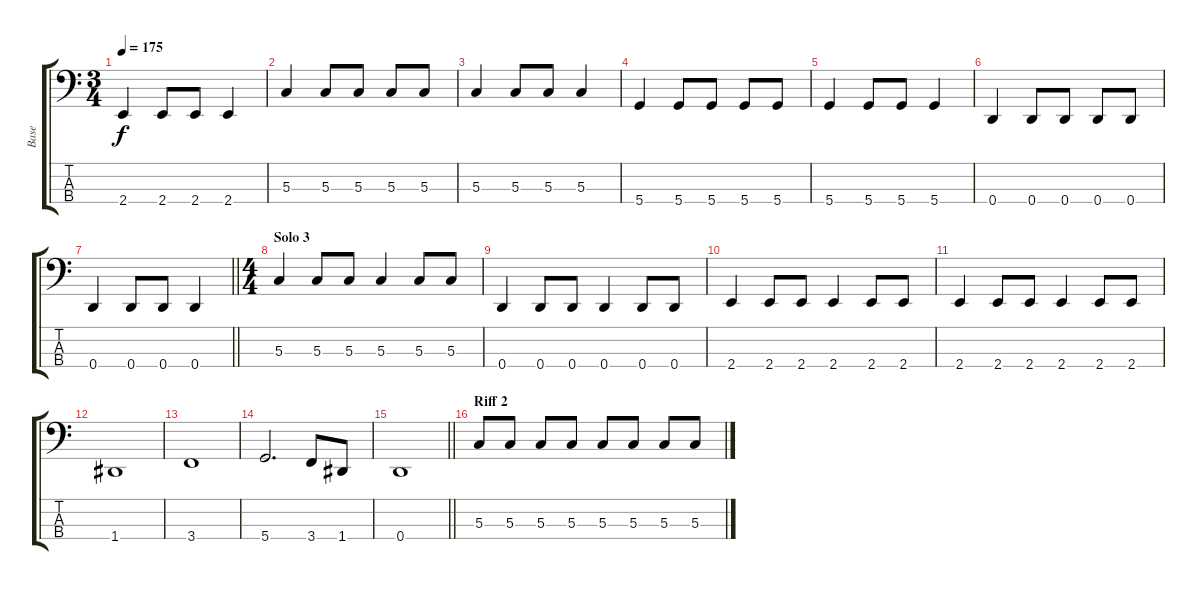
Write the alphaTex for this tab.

\track ("Base" "Base") {instrument electricbasspick}
\staff {score tabs}
\tuning (F2 C2 G1 D1) {hide}
\ts (3 4)
\tempo 175
\clef f4
\ks c
2.4.4{dy f} 2.4.8 2.4.8 2.4.4 |
5.3.4 5.3.8 5.3.8 5.3.8 5.3.8 |
5.3.4 5.3.8 5.3.8 5.3.4 |
5.4.4 5.4.8 5.4.8 5.4.8 5.4.8 |
5.4.4 5.4.8 5.4.8 5.4.4 |
0.4.4 0.4.8 0.4.8 0.4.8 0.4.8 |
\barLineRight lightlight
0.4.4 0.4.8 0.4.8 0.4.4 |
\ts (4 4)
\section ("" "Solo 3")
5.3.4 5.3.8 5.3.8 5.3.4 5.3.8 5.3.8 |
0.4.4 0.4.8 0.4.8 0.4.4 0.4.8 0.4.8 |
2.4.4 2.4.8 2.4.8 2.4.4 2.4.8 2.4.8 |
2.4.4 2.4.8 2.4.8 2.4.4 2.4.8 2.4.8 |
1.4.1 |
3.4.1 |
5.4.2{d} 3.4.8 1.4.8 |
\barLineRight lightlight
0.4.1 |
\section ("" "Riff 2")
5.3.8 5.3.8 5.3.8 5.3.8 5.3.8 5.3.8 5.3.8 5.3.8
